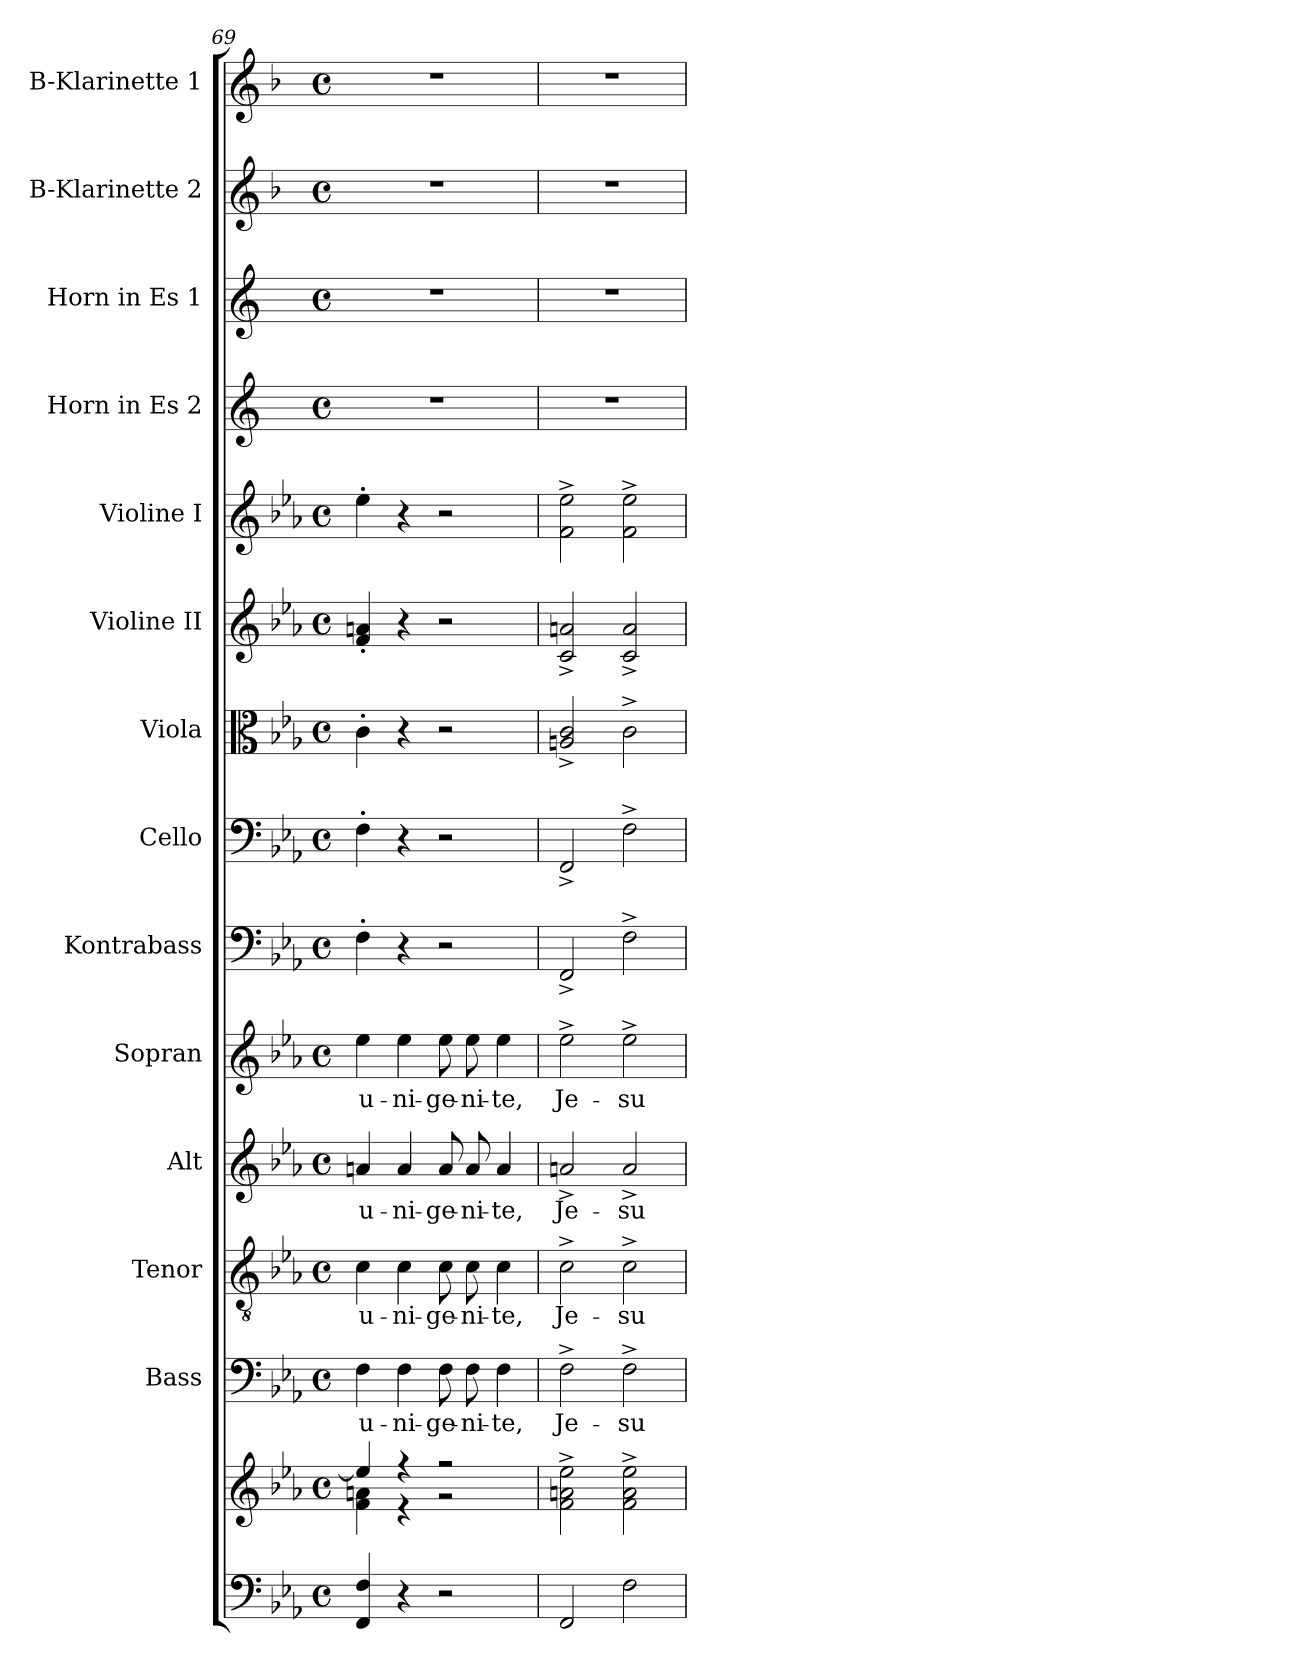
**kern	**kern	**kern	**text	**kern	**text	**kern	**text	**kern	**text	**kern	**kern	**kern	**kern	**kern	**kern	**kern	**kern	**kern
*part14	*part14	*part13	*part13	*part12	*part12	*part11	*part11	*part10	*part10	*part9	*part8	*part7	*part6	*part5	*part4	*part3	*part2	*part1
*staff15	*staff14	*staff13	*staff13	*staff12	*staff12	*staff11	*staff11	*staff10	*staff10	*staff9	*staff8	*staff7	*staff6	*staff5	*staff4	*staff3	*staff2	*staff1
*	*	*I"Bass	*	*I"Tenor	*	*I"Alt	*	*I"Sopran	*	*I"Kontrabass	*I"Cello	*I"Viola	*I"Violine II	*I"Violine I	*I"Horn in Es 2	*I"Horn in Es 1	*I"B-Klarinette 2	*I"B-Klarinette 1
*	*	*I'B.	*	*I'T.	*	*I'A.	*	*I'S.	*	*I'Kb.	*	*I'Vla.	*I'Vl. II	*I'Vl. I	*I'Hrn. 2	*I'Hrn. 1	*I'Kl. 2	*I'Kl. 1
*clefF4	*clefG2	*clefF4	*	*clefGv2	*	*clefG2	*	*clefG2	*	*clefF4	*clefF4	*clefC3	*clefG2	*clefG2	*clefG2	*clefG2	*clefG2	*clefG2
*	*	*	*	*	*	*	*	*	*	*ITrd7c12	*	*	*	*	*ITrd5c9	*ITrd5c9	*ITrd1c2	*ITrd1c2
*k[b-e-a-]	*k[b-e-a-]	*k[b-e-a-]	*	*k[b-e-a-]	*	*k[b-e-a-]	*	*k[b-e-a-]	*	*k[b-e-a-]	*k[b-e-a-]	*k[b-e-a-]	*k[b-e-a-]	*k[b-e-a-]	*k[b-e-a-]	*k[b-e-a-]	*k[b-e-a-]	*k[b-e-a-]
*E-:	*E-:	*E-:	*	*E-:	*	*E-:	*	*E-:	*	*E-:	*E-:	*E-:	*E-:	*E-:	*E-:	*E-:	*E-:	*E-:
*M4/4	*M4/4	*M4/4	*	*M4/4	*	*M4/4	*	*M4/4	*	*M4/4	*M4/4	*M4/4	*M4/4	*M4/4	*M4/4	*M4/4	*M4/4	*M4/4
*met(c)	*met(c)	*met(c)	*	*met(c)	*	*met(c)	*	*met(c)	*	*met(c)	*met(c)	*met(c)	*met(c)	*met(c)	*met(c)	*met(c)	*met(c)	*met(c)
=69	=69	=69	=69	=69	=69	=69	=69	=69	=69	=69	=69	=69	=69	=69	=69	=69	=69	=69
*	*^	*	*	*	*	*	*	*	*	*	*	*	*	*	*	*	*	*
!	!	!	!	!LO:LY:b	!	!LO:LY:b	!	!LO:LY:b	!	!LO:LY:b	!	!	!	!	!	!	!	!	!
4FF/ 4F/	4ee-/]	4f\ 4an\	4F\	u-	4c\	u-	4an/	u-	4ee-\	u-	4FF'>\	4F'>\	4c'>\	4f/'< 4an/'<	4ee-'>\	1r	1r	1r	1r
!	!	!	!	!LO:LY:b	!	!LO:LY:b	!	!LO:LY:b	!	!LO:LY:b	!	!	!	!	!	!	!	!	!
4r	4r	4r	4F\	-ni-	4c\	-ni-	4a/	-ni-	4ee-\	-ni-	4r	4r	4r	4r	4r	.	.	.	.
!	!	!	!	!LO:LY:b	!	!LO:LY:b	!	!LO:LY:b	!	!LO:LY:b	!	!	!	!	!	!	!	!	!
2r	2r	2r	8F\	-ge-	8c\	-ge-	8a/	-ge-	8ee-\	-ge-	2r	2r	2r	2r	2r	.	.	.	.
!	!	!	!	!LO:LY:b	!	!LO:LY:b	!	!LO:LY:b	!	!LO:LY:b	!	!	!	!	!	!	!	!	!
.	.	.	8F\	-ni-	8c\	-ni-	8a/	-ni-	8ee-\	-ni-	.	.	.	.	.	.	.	.	.
!	!	!	!	!LO:LY:b	!	!LO:LY:b	!	!LO:LY:b	!	!LO:LY:b	!	!	!	!	!	!	!	!	!
.	.	.	4F\	-te,	4c\	-te,	4a/	-te,	4ee-\	-te,	.	.	.	.	.	.	.	.	.
*	*v	*v	*	*	*	*	*	*	*	*	*	*	*	*	*	*	*	*	*
!!LO:PB:g=z
=70	=70	=70	=70	=70	=70	=70	=70	=70	=70	=70	=70	=70	=70	=70	=70	=70	=70	=70
!	!	!	!LO:LY:b	!	!LO:LY:b	!	!LO:LY:b	!	!LO:LY:b	!	!	!	!	!	!	!	!	!
2FF/	2f\^> 2an\^> 2ee-\^>	2F^>\	Je-	2c^>\	Je-	2an^>/	Je-	2ee-^>\	Je-	2FFF^</	2FF^</	2An/^< 2c/^<	2c/^< 2an/^<	2f\^> 2ee-\^>	1r	1r	1r	1r
!	!	!	!LO:LY:b	!	!LO:LY:b	!	!LO:LY:b	!	!LO:LY:b	!	!	!	!	!	!	!	!	!
2F\	2f\^> 2a\^> 2ee-\^>	2F^>\	-su	2c^>\	-su	2a^>/	-su	2ee-^>\	-su	2FF^>\	2F^>\	2c^>\	2c/^< 2a/^<	2f\^> 2ee-\^>	.	.	.	.
=	=	=	=	=	=	=	=	=	=	=	=	=	=	=	=	=	=	=
*-	*-	*-	*-	*-	*-	*-	*-	*-	*-	*-	*-	*-	*-	*-	*-	*-	*-	*-
